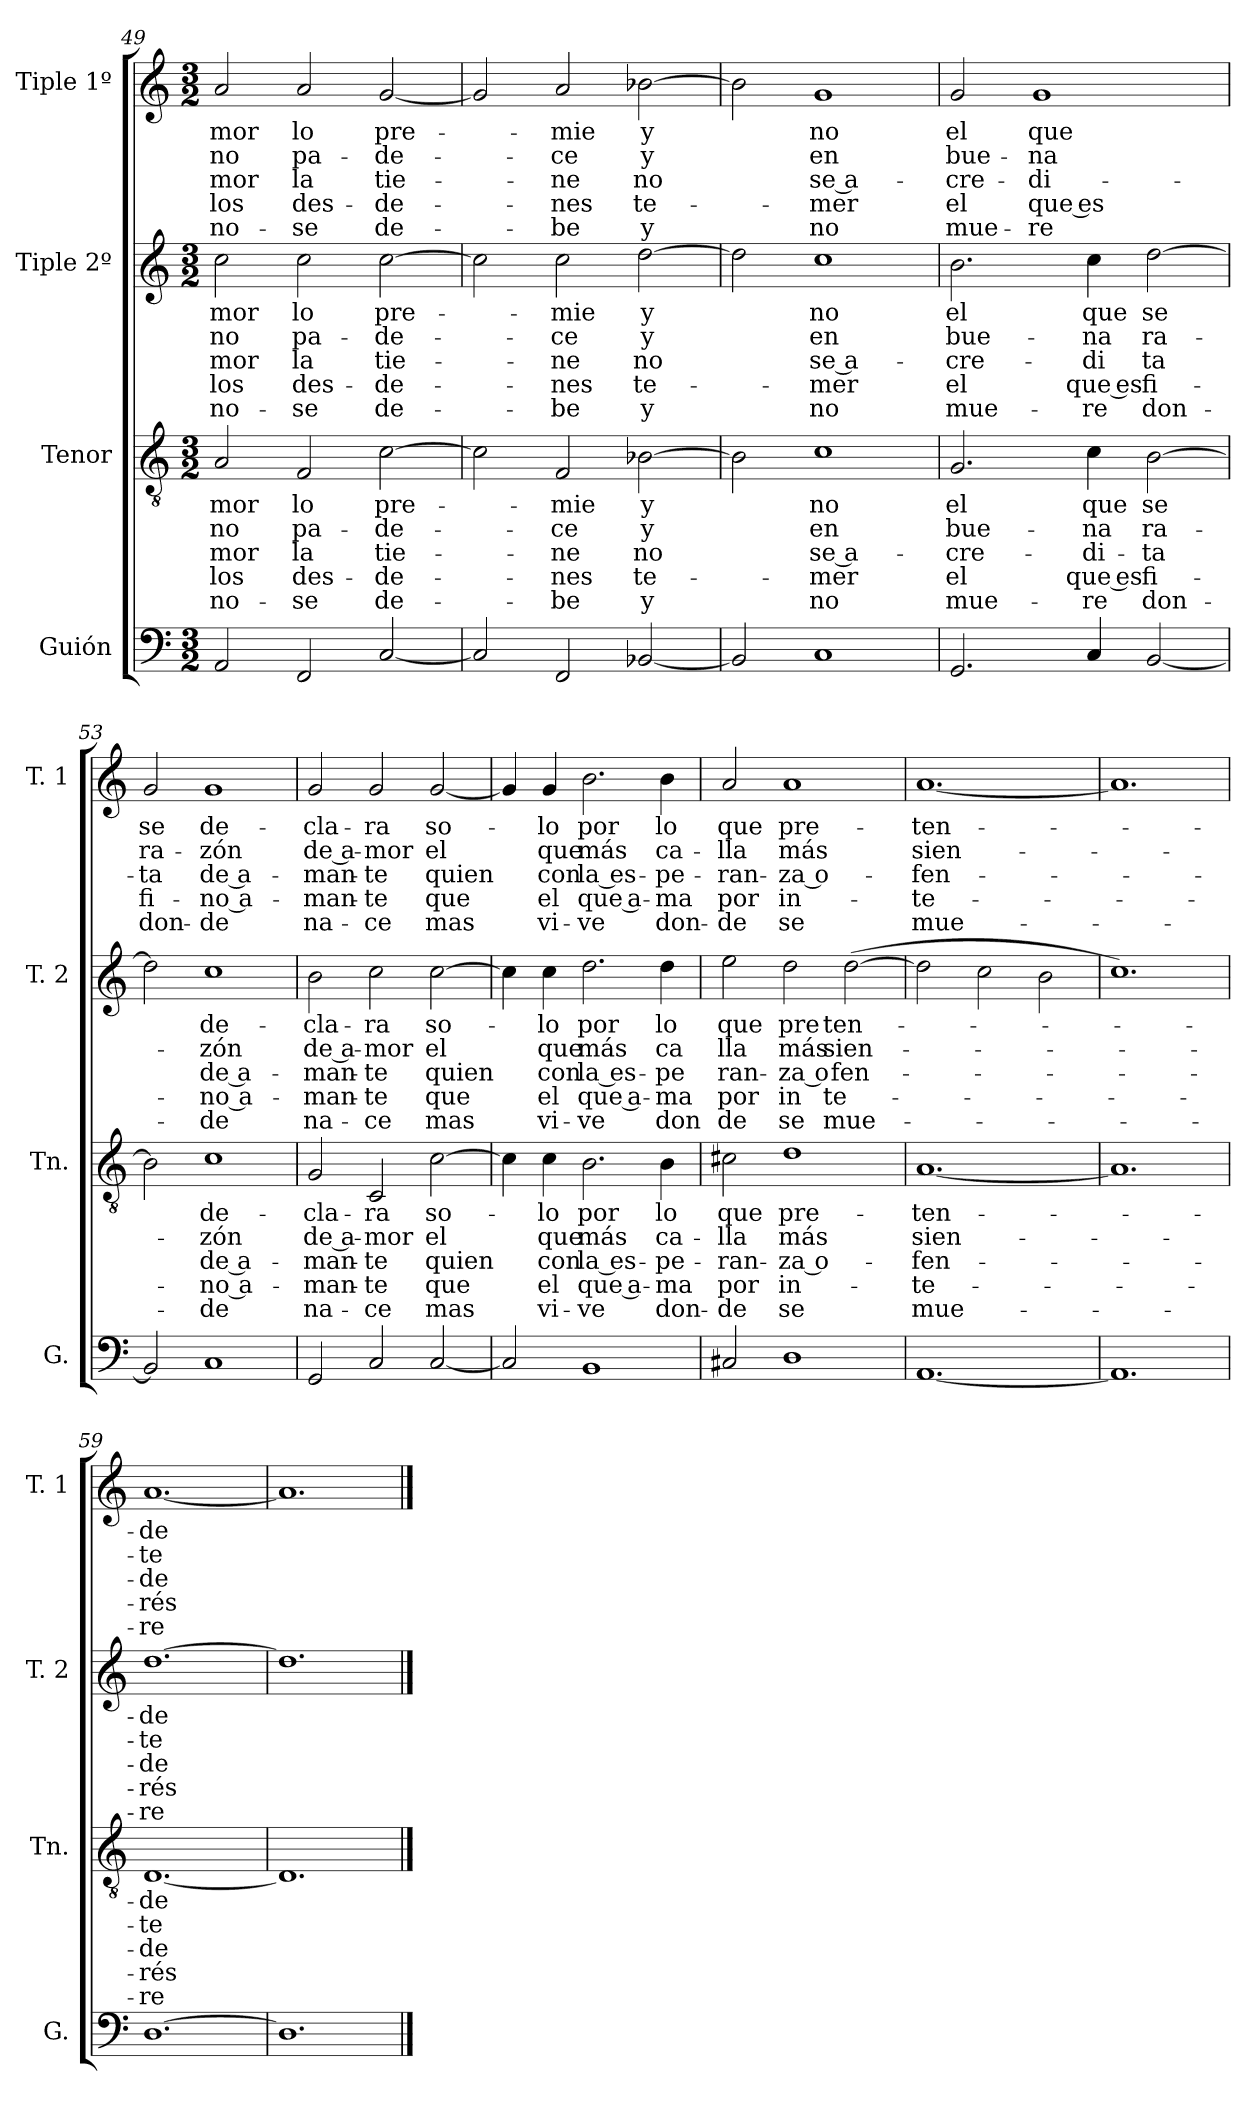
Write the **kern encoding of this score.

**kern	**kern	**text	**text	**text	**text	**text	**kern	**text	**text	**text	**text	**text	**kern	**text	**text	**text	**text	**text
*part4	*part3	*part3	*part3	*part3	*part3	*part3	*part2	*part2	*part2	*part2	*part2	*part2	*part1	*part1	*part1	*part1	*part1	*part1
*staff4	*staff3	*staff3	*staff3	*staff3	*staff3	*staff3	*staff2	*staff2	*staff2	*staff2	*staff2	*staff2	*staff1	*staff1	*staff1	*staff1	*staff1	*staff1
*I"Guión	*I"Tenor	*	*	*	*	*	*I"Tiple 2º	*	*	*	*	*	*I"Tiple 1º	*	*	*	*	*
*I'G.	*I'Tn.	*	*	*	*	*	*I'T. 2	*	*	*	*	*	*I'T. 1	*	*	*	*	*
*clefF4	*clefGv2	*	*	*	*	*	*clefG2	*	*	*	*	*	*clefG2	*	*	*	*	*
*M3/2	*M3/2	*	*	*	*	*	*M3/2	*	*	*	*	*	*M3/2	*	*	*	*	*
=49	=49	=49	=49	=49	=49	=49	=49	=49	=49	=49	=49	=49	=49	=49	=49	=49	=49	=49
2AA	2A	-mor	-no	-mor	los	no-	2cc	-mor	-no	-mor	los	no-	2a	-mor	-no	-mor	los	no-
2FF	2F	lo	pa-	la	des-	-se	2cc	lo	pa-	la	des-	-se	2a	lo	pa-	la	des-	-se
[2C	[2c	pre-	-de-	tie-	-de-	de-	[2cc	pre-	-de-	tie-	-de-	de-	[2g	pre-	-de-	tie-	-de-	de-
=50	=50	=50	=50	=50	=50	=50	=50	=50	=50	=50	=50	=50	=50	=50	=50	=50	=50	=50
2C]	2c]	.	.	.	.	.	2cc]	.	.	.	.	.	2g]	.	.	.	.	.
2FF	2F	-mie	-ce	-ne	-nes	-be	2cc	-mie	-ce	-ne	-nes	-be	2a	-mie	-ce	-ne	-nes	-be
[2BB-X	[2B-X	y	y	no	te-	y	[2dd	y	y	no	te-	y	[2b-X	y	y	no	te-	y
=51	=51	=51	=51	=51	=51	=51	=51	=51	=51	=51	=51	=51	=51	=51	=51	=51	=51	=51
2BB-]	2B-]	.	.	.	.	.	2dd]	.	.	.	.	.	2b-]	.	.	.	.	.
1C	1c	no	en	se a-	-mer	no	1cc	no	en	se a-	-mer	no	1g	no	en	se a-	-mer	no
=52	=52	=52	=52	=52	=52	=52	=52	=52	=52	=52	=52	=52	=52	=52	=52	=52	=52	=52
2.GG	2.G	el	bue-	-cre-	el	mue-	2.b	el	bue-	-cre-	el	mue-	2g	el	bue-	-cre-	el	mue-
.	.	.	.	.	.	.	.	.	.	.	.	.	1g	que	-na	-di-	que es	-re
4C	4c	que	-na	-di-	que es	-re	4cc	que	-na	-di	que es	-re	.	.	.	.	.	.
[2BB	[2B	se	ra-	-ta	fi-	don-	[2dd	se	ra-	-ta	fi-	don-	.	.	.	.	.	.
=53	=53	=53	=53	=53	=53	=53	=53	=53	=53	=53	=53	=53	=53	=53	=53	=53	=53	=53
2BB]	2B]	.	.	.	.	.	2dd]	.	.	.	.	.	2g	se	ra-	-ta	fi-	don-
1C	1c	de-	-zón	de a-	no a-	-de	1cc	de-	-zón	de a-	no a-	-de	1g	de-	-zón	de a-	no a-	-de
=54	=54	=54	=54	=54	=54	=54	=54	=54	=54	=54	=54	=54	=54	=54	=54	=54	=54	=54
2GG	2G	-cla-	de a-	-man-	-man-	na-	2b	-cla-	de a-	-man-	-man-	na-	2g	-cla-	de a-	-man-	-man-	na-
2C	2C	-ra	-mor	-te	-te	-ce	2cc	-ra	-mor	-te	-te	-ce	2g	-ra	-mor	-te	-te	-ce
[2C	[2c	so-	el	quien	que	mas	[2cc	so-	el	quien	que	mas	[2g	so-	el	quien	que	mas
=55	=55	=55	=55	=55	=55	=55	=55	=55	=55	=55	=55	=55	=55	=55	=55	=55	=55	=55
2C]	4c]	.	.	.	.	.	4cc]	.	.	.	.	.	4g]	.	.	.	.	.
.	4c	-lo	que	con	el	vi-	4cc	-lo	que	con	el	vi-	4g	-lo	que	con	el	vi-
1BB	2.B	por	más	la es-	que a-	-ve	2.dd	por	más	la es-	que a-	-ve	2.b	por	más	la es-	que a-	-ve
.	4B	lo	ca-	-pe-	-ma	don-	4dd	lo	ca	-pe	-ma	don	4b	lo	ca-	-pe-	-ma	don-
=56	=56	=56	=56	=56	=56	=56	=56	=56	=56	=56	=56	=56	=56	=56	=56	=56	=56	=56
2C#X	2c#X	que	-lla	-ran-	por	-de	2ee	que	-lla	-ran-	por	-de	2a	que	-lla	-ran-	por	-de
1D	1d	pre-	más	za o-	in-	se	2dd	pre	más	-za o	in	se	1a	pre-	más	za o-	in-	se
.	.	.	.	.	.	.	([2dd	-ten-	sien-	-fen-	-te-	mue-	.	.	.	.	.	.
=57	=57	=57	=57	=57	=57	=57	=57	=57	=57	=57	=57	=57	=57	=57	=57	=57	=57	=57
[1.AA	[1.A	-ten-	sien-	-fen-	-te-	mue-	2dd]	.	.	.	.	.	[1.a	-ten-	sien-	-fen-	-te-	mue-
.	.	.	.	.	.	.	2cc	.	.	.	.	.	.	.	.	.	.	.
.	.	.	.	.	.	.	2b	.	.	.	.	.	.	.	.	.	.	.
=58	=58	=58	=58	=58	=58	=58	=58	=58	=58	=58	=58	=58	=58	=58	=58	=58	=58	=58
1.AA]	1.A]	.	.	.	.	.	1.cc)	.	.	.	.	.	1.a]	.	.	.	.	.
=59	=59	=59	=59	=59	=59	=59	=59	=59	=59	=59	=59	=59	=59	=59	=59	=59	=59	=59
[1.D	[1.D	-de	-te	-de	-rés	-re	[1.dd	-de	-te	-de	-rés	-re	[1.a	-de	-te	-de	-rés	-re
=60	=60	=60	=60	=60	=60	=60	=60	=60	=60	=60	=60	=60	=60	=60	=60	=60	=60	=60
1.D]	1.D]	.	.	.	.	.	1.dd]	.	.	.	.	.	1.a]	.	.	.	.	.
==	==	==	==	==	==	==	==	==	==	==	==	==	==	==	==	==	==	==
*-	*-	*-	*-	*-	*-	*-	*-	*-	*-	*-	*-	*-	*-	*-	*-	*-	*-	*-
